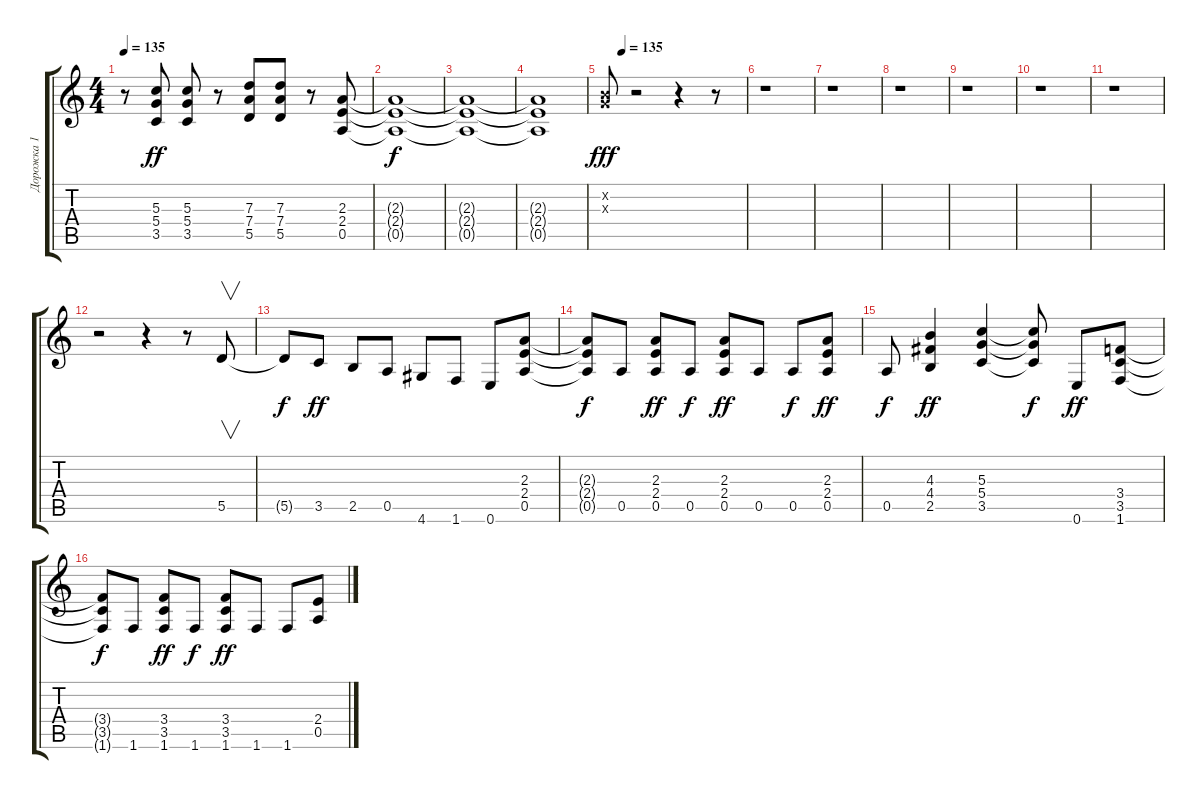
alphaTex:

\track ("Дорожка 1" "Дорожка 1") {instrument distortionguitar}
\staff {score tabs}
\tuning (E4 B3 G3 D3 A2 E2) {hide}
\ts (4 4)
\tempo 135
\clef g2
\ks c
r.8{dy f} (5.3 5.4 3.5).8{dy ff balance 8} (5.3 5.4 3.5).8 r.8 (7.3 7.4 5.5).8 (7.3 7.4 5.5).8 r.8 (2.3 2.4 0.5).8 |
(2.3{t} 2.4{t} 0.5{t}).1{dy f} |
(2.3{t} 2.4{t} 0.5{t}).1 |
(2.3{t} 2.4{t} 0.5{t}).1 |
\tempo (135 0.125)
(0.2{x} 0.3{x}).8{dy fff} r.2 r.4 r.8 |
r.1 |
r.1 |
r.1 |
r.1 |
r.1 |
r.1 |
r.2 r.4 r.8 5.5.8{v balance 16} |
5.5{t}.8{dy f} 3.5.8{dy ff} 2.5.8 0.5.8 4.6.8 1.6.8 0.6.8 (2.3 2.4 0.5).8{balance 8} |
(2.3{t} 2.4{t} 0.5{t}).8{dy f} 0.5.8 (2.3 2.4 0.5).8{dy ff} 0.5.8{dy f} (2.3 2.4 0.5).8{dy ff} 0.5.8 0.5.8{dy f} (2.3 2.4 0.5).8{dy ff} |
0.5.8{dy f} (4.3 4.4 2.5).4{dy ff} (5.3 5.4 3.5).4 (5.3{t} 5.4{t} 3.5{t}).8{dy f} 0.6.8{dy ff} (3.4 3.5 1.6).8 |
(3.4{t} 3.5{t} 1.6{t}).8{dy f} 1.6.8 (3.4 3.5 1.6).8{dy ff} 1.6.8{dy f} (3.4 3.5 1.6).8{dy ff} 1.6.8 1.6.8 (2.4 0.5).8
